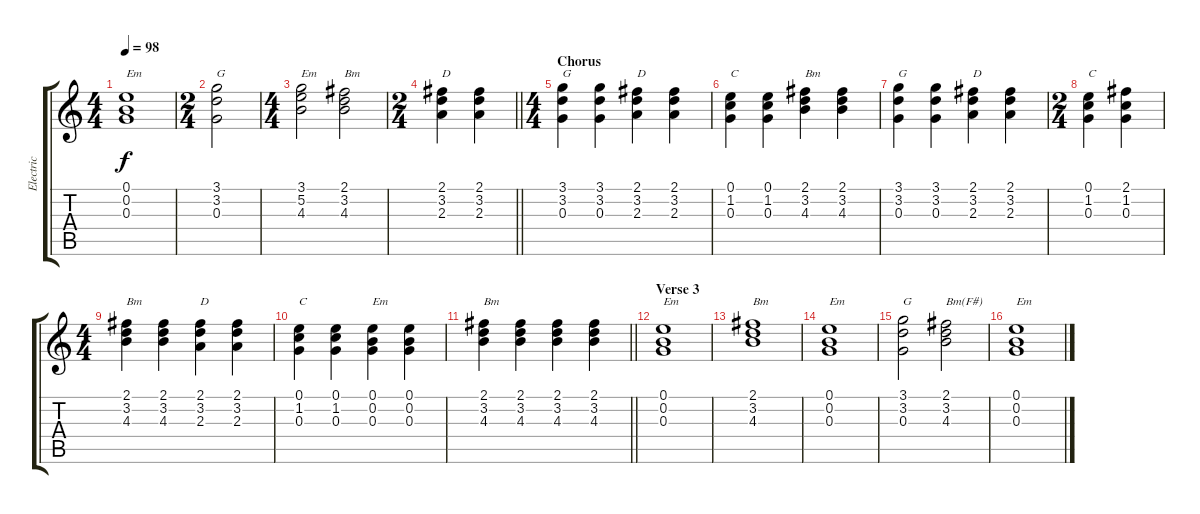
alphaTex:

\track ("Electric" "Electric") {instrument overdrivenguitar}
\staff {score tabs}
\tuning (E4 B3 G3 D3 A2 E2) {hide}
\ts (4 4)
\tempo 98
\clef g2
\ks c
(0.1 0.2 0.3).1{txt "Em" dy f} |
\ts (2 4)
(3.1 3.2 0.3).2{txt "G"} |
\ts (4 4)
(3.1 5.2 4.3).2{txt "Em"} (2.1 3.2 4.3).2{txt "Bm"} |
\ts (2 4)
\barLineRight lightlight
(2.1 3.2 2.3).4{txt "D"} (2.1 3.2 2.3).4 |
\ts (4 4)
\section ("" "Chorus")
(3.1 3.2 0.3).4{txt "G"} (3.1 3.2 0.3).4 (2.1 3.2 2.3).4{txt "D"} (2.1 3.2 2.3).4 |
(0.1 1.2 0.3).4{txt "C"} (0.1 1.2 0.3).4 (2.1 3.2 4.3).4{txt "Bm"} (2.1 3.2 4.3).4 |
(3.1 3.2 0.3).4{txt "G"} (3.1 3.2 0.3).4 (2.1 3.2 2.3).4{txt "D"} (2.1 3.2 2.3).4 |
\ts (2 4)
(0.1 1.2 0.3).4{txt "C"} (2.1 1.2 0.3).4 |
\ts (4 4)
(2.1 3.2 4.3).4{txt "Bm"} (2.1 3.2 4.3).4 (2.1 3.2 2.3).4{txt "D"} (2.1 3.2 2.3).4 |
(0.1 1.2 0.3).4{txt "C"} (0.1 1.2 0.3).4 (0.1 0.2 0.3).4{txt "Em"} (0.1 0.2 0.3).4 |
\barLineRight lightlight
(2.1 3.2 4.3).4{txt "Bm"} (2.1 3.2 4.3).4 (2.1 3.2 4.3).4 (2.1 3.2 4.3).4 |
\section ("" "Verse 3")
(0.1 0.2 0.3).1{txt "Em"} |
(2.1 3.2 4.3).1{txt "Bm"} |
(0.1 0.2 0.3).1{txt "Em"} |
(3.1 3.2 0.3).2{txt "G"} (2.1 3.2 4.3).2{txt "Bm(F#)"} |
(0.1 0.2 0.3).1{txt "Em"}
